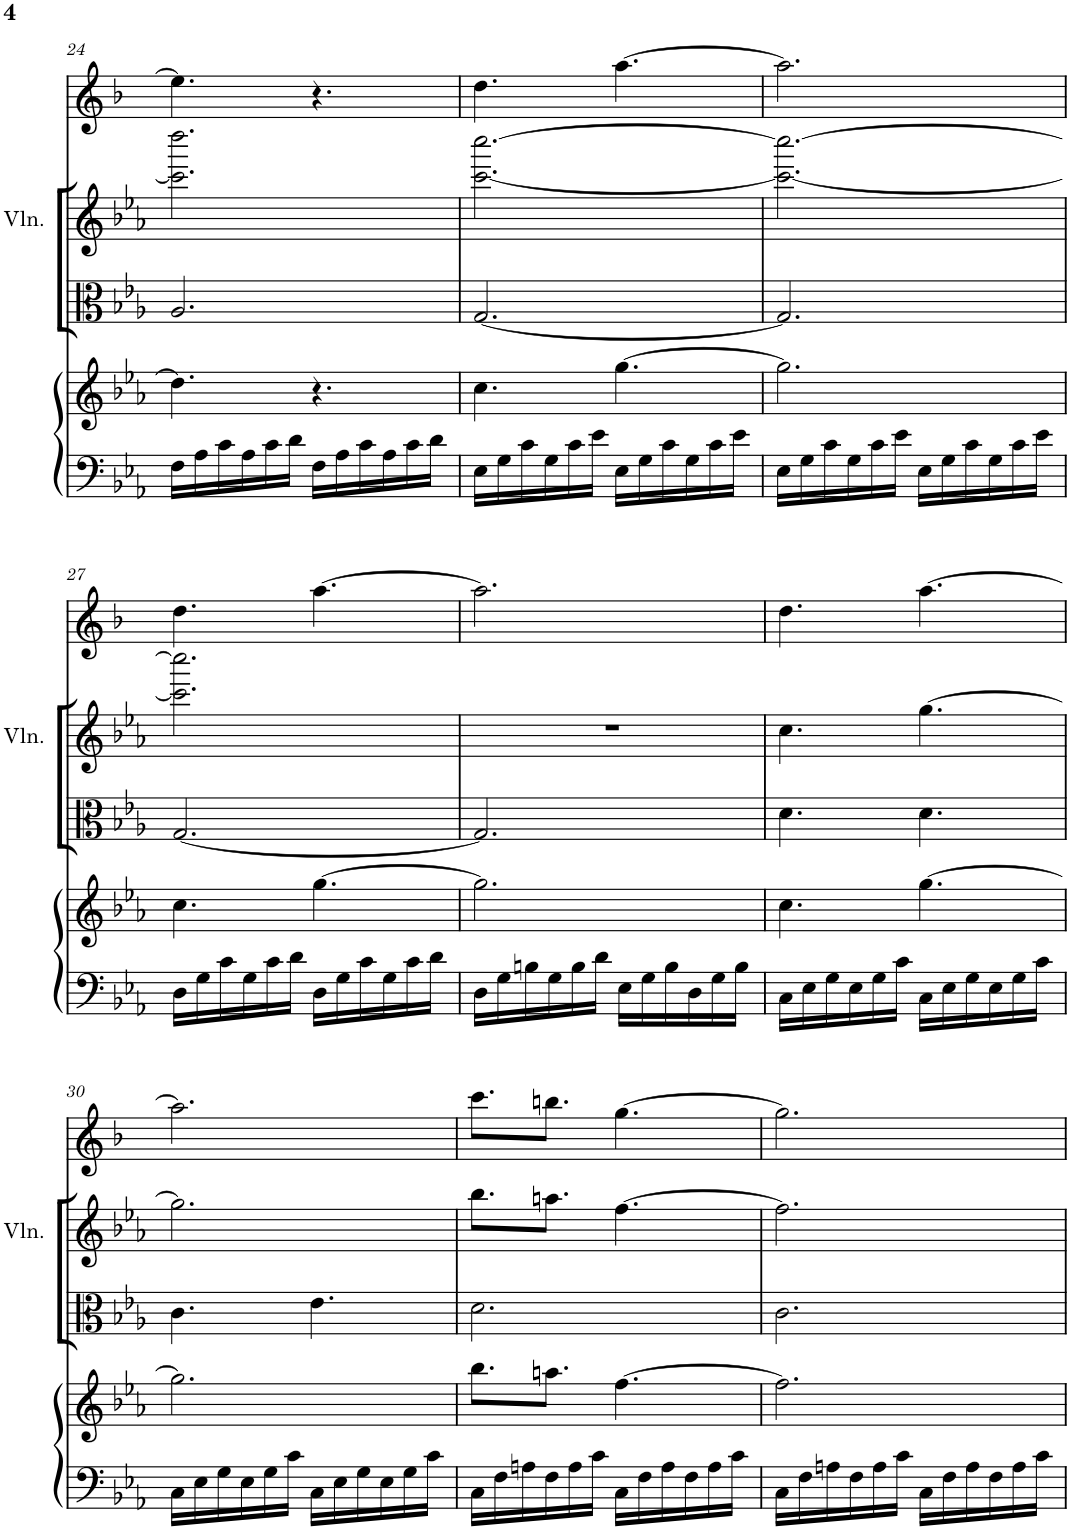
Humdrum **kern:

**kern	**kern	**kern	**kern	**kern
*part4	*part4	*part3	*part2	*part1
*staff5	*staff4	*staff3	*staff2	*staff1
*I"Piano	*	*I"Viola	*I"Violin	*I"Clarinet in Bb
*I'Pno	*	*I'Vla	*I'Vln.	*I'Cl
!!LO:PB:g=z
*clefF4	*clefG2	*clefC3	*clefG2	*clefG2
*	*	*	*	*Trd1c2
*k[b-e-a-]	*k[b-e-a-]	*k[b-e-a-]	*k[b-e-a-]	*k[b-]
*M6/8	*M6/8	*M6/8	*M6/8	*M6/8
=24	=24	=24	=24	=24
16F\LL	4.dd\]	2.A-/	2.ccc\] 2.dddd\	4.ee\]
16A-\	.	.	.	.
16c\	.	.	.	.
16A-\	.	.	.	.
16c\	.	.	.	.
16d\JJ	.	.	.	.
16F\LL	4.r	.	.	4.r
16A-\	.	.	.	.
16c\	.	.	.	.
16A-\	.	.	.	.
16c\	.	.	.	.
16d\JJ	.	.	.	.
=25	=25	=25	=25	=25
16E-\LL	4.cc\	[2.G/	[2.ccc\ [2.cccc\	4.dd\
16G\	.	.	.	.
16c\	.	.	.	.
16G\	.	.	.	.
16c\	.	.	.	.
16e-\JJ	.	.	.	.
16E-\LL	[4.gg\	.	.	[4.aa\
16G\	.	.	.	.
16c\	.	.	.	.
16G\	.	.	.	.
16c\	.	.	.	.
16e-\JJ	.	.	.	.
=26	=26	=26	=26	=26
16E-\LL	2.gg\]	2.G/]	2.ccc\_ 2.cccc\_	2.aa\]
16G\	.	.	.	.
16c\	.	.	.	.
16G\	.	.	.	.
16c\	.	.	.	.
16e-\JJ	.	.	.	.
16E-\LL	.	.	.	.
16G\	.	.	.	.
16c\	.	.	.	.
16G\	.	.	.	.
16c\	.	.	.	.
16e-\JJ	.	.	.	.
!!LO:LB:g=z
=27	=27	=27	=27	=27
16D\LL	4.cc\	[2.G/	2.ccc\] 2.cccc\]	4.dd\
16G\	.	.	.	.
16c\	.	.	.	.
16G\	.	.	.	.
16c\	.	.	.	.
16d\JJ	.	.	.	.
16D\LL	[4.gg\	.	.	[4.aa\
16G\	.	.	.	.
16c\	.	.	.	.
16G\	.	.	.	.
16c\	.	.	.	.
16d\JJ	.	.	.	.
=28	=28	=28	=28	=28
16D\LL	2.gg\]	2.G/]	2.r	2.aa\]
16G\	.	.	.	.
16Bn\	.	.	.	.
16G\	.	.	.	.
16B\	.	.	.	.
16d\JJ	.	.	.	.
16E-\LL	.	.	.	.
16G\	.	.	.	.
16B\	.	.	.	.
16D\	.	.	.	.
16G\	.	.	.	.
16B\JJ	.	.	.	.
=29	=29	=29	=29	=29
16C\LL	4.cc\	4.d\	4.cc\	4.dd\
16E-\	.	.	.	.
16G\	.	.	.	.
16E-\	.	.	.	.
16G\	.	.	.	.
16c\JJ	.	.	.	.
16C\LL	[4.gg\	4.d\	[4.gg\	[4.aa\
16E-\	.	.	.	.
16G\	.	.	.	.
16E-\	.	.	.	.
16G\	.	.	.	.
16c\JJ	.	.	.	.
!!LO:LB:g=z
=30	=30	=30	=30	=30
16C\LL	2.gg\]	4.c\	2.gg\]	2.aa\]
16E-\	.	.	.	.
16G\	.	.	.	.
16E-\	.	.	.	.
16G\	.	.	.	.
16c\JJ	.	.	.	.
16C\LL	.	4.e-\	.	.
16E-\	.	.	.	.
16G\	.	.	.	.
16E-\	.	.	.	.
16G\	.	.	.	.
16c\JJ	.	.	.	.
=31	=31	=31	=31	=31
16C\LL	8.bb-\L	2.d\	8.bb-\L	8.ccc\L
16F\	.	.	.	.
16An\	.	.	.	.
16F\	8.aan\J	.	8.aan\J	8.bbn\J
16A\	.	.	.	.
16c\JJ	.	.	.	.
16C\LL	[4.ff\	.	[4.ff\	[4.gg\
16F\	.	.	.	.
16A\	.	.	.	.
16F\	.	.	.	.
16A\	.	.	.	.
16c\JJ	.	.	.	.
=32	=32	=32	=32	=32
16C\LL	2.ff\]	2.c\	2.ff\]	2.gg\]
16F\	.	.	.	.
16An\	.	.	.	.
16F\	.	.	.	.
16A\	.	.	.	.
16c\JJ	.	.	.	.
16C\LL	.	.	.	.
16F\	.	.	.	.
16A\	.	.	.	.
16F\	.	.	.	.
16A\	.	.	.	.
16c\JJ	.	.	.	.
=	=	=	=	=
*-	*-	*-	*-	*-
